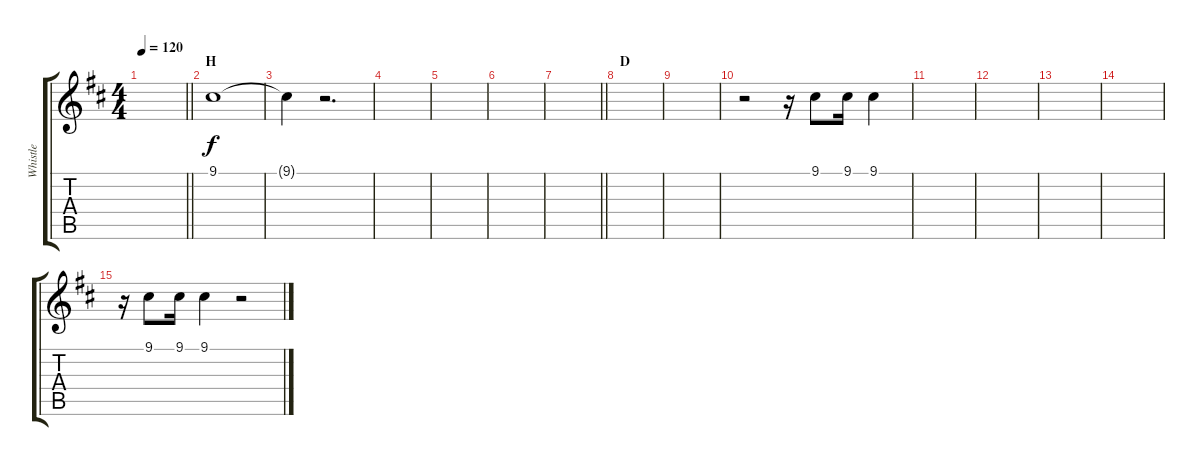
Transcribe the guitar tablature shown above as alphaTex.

\track ("Whistle" "Whistle") {instrument altosax}
\staff {score tabs}
\tuning (E4 B3 G3 D3 A2 E2) {hide}
\ts (4 4)
\tempo 120
\clef g2
\barLineRight lightlight
\ks d
|
\section ("" "H")
9.1.1 |
9.1{t}.4 r.2{d} |
|
|
|
\barLineRight lightlight
|
\section ("" "D")
|
|
r.2 r.16 9.1.8 9.1.16 9.1.4 |
|
|
|
|
r.16 9.1.8 9.1.16 9.1.4 r.2
